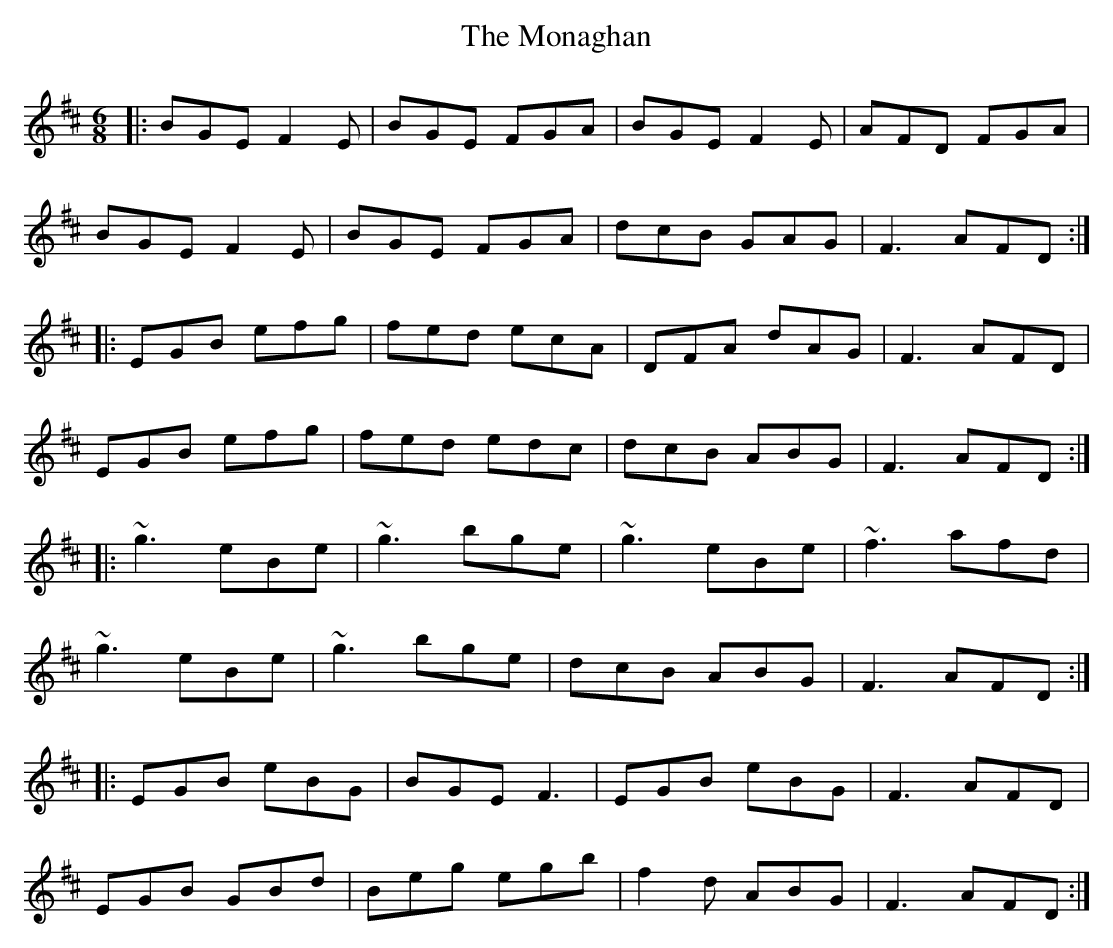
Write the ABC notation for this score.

X:1
T: The Monaghan
M: 6/8
L: 1/8
K: Edor
|:BGE F2E|BGE FGA|BGE F2E|AFD FGA|
BGE F2E|BGE FGA|dcB GAG|F3 AFD:|
|:EGB efg|fed ecA|DFA dAG|F3 AFD|
EGB efg|fed edc|dcB ABG|F3 AFD:|
|:~g3 eBe|~g3 bge|~g3 eBe|~f3 afd|
~g3 eBe|~g3 bge|dcB ABG|F3 AFD:|
|:EGB eBG|BGE F3|EGB eBG|F3 AFD|
EGB GBd|Beg egb|f2 d ABG|F3 AFD:|
